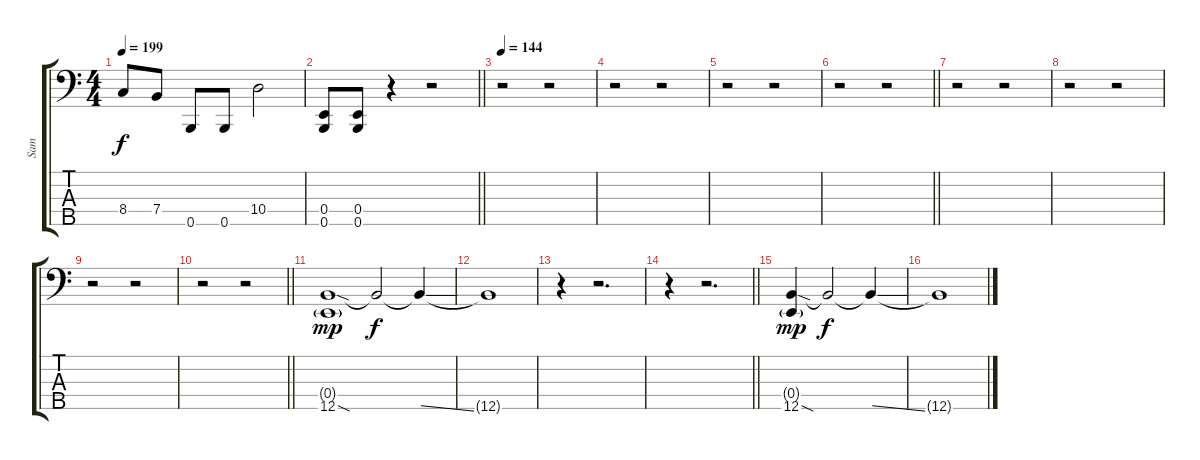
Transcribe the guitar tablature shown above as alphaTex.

\track ("Sam" "Sam") {instrument electricbassfinger}
\staff {score tabs}
\tuning (G2 D2 A1 E1 B0) {hide}
\ts (4 4)
\tempo 199
\clef f4
\ks c
8.4.8{dy f} 7.4.8 0.5.8 0.5.8 10.4.2 |
\barLineRight lightlight
(0.4 0.5).8 (0.4 0.5).8 r.4 r.2 |
\tempo 144
r.2 r.2 |
r.2 r.2 |
r.2 r.2 |
\barLineRight lightlight
r.2 r.2 |
r.2 r.2 |
r.2 r.2 |
r.2 r.2 |
\barLineRight lightlight
r.2 r.2 |
(0.4{g} 12.5{sod}).1{dy mp} 12.5{t}.2{dy f} 12.5{ss t}.4 |
12.5{t}.1 |
r.4 r.2{d} |
\barLineRight lightlight
r.4 r.2{d} |
(0.4{g} 12.5{sod}).4{dy mp} 12.5{t}.2{dy f} 12.5{ss t}.4 |
12.5{t}.1
